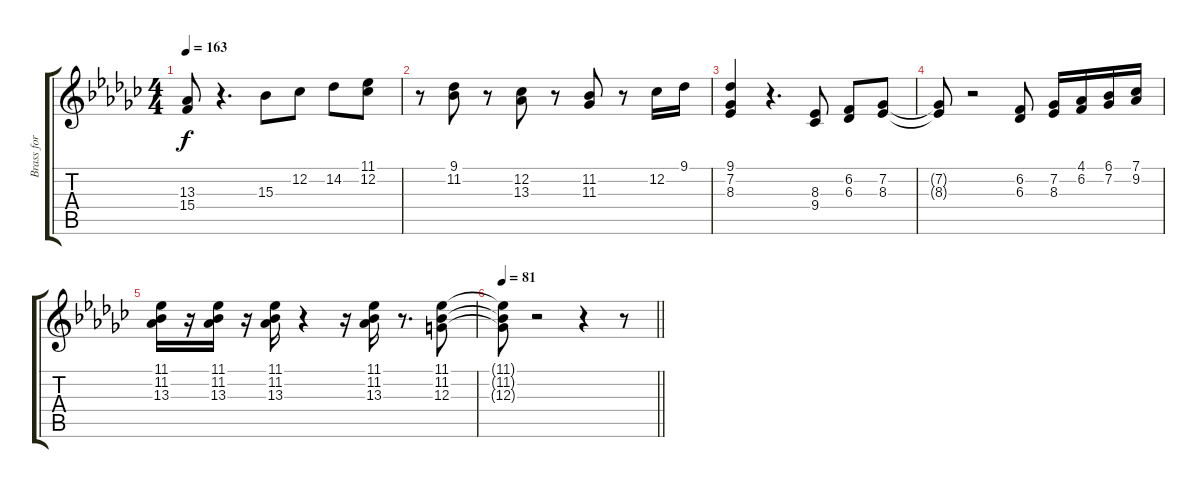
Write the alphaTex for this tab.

\track ("Brass for ver2 " "Brass for ") {mute instrument brasssection}
\staff {score tabs}
\tuning (E4 B3 G3 D3 A2 E2) {hide}
\ts (4 4)
\tempo 163
\clef g2
\ks gb
(13.3{t} 15.4{t}).8{dy f} r.4{d} 15.3.8 12.2.8 14.2.8 (11.1 12.2).8 |
r.8 (9.1 11.2).8 r.8 (12.2 13.3).8 r.8 (11.2 11.3).8 r.8 12.2.16 9.1.16 |
(9.1 7.2 8.3).4 r.4{d} (8.3 9.4).8 (6.2 6.3).8 (7.2 8.3).8 |
(7.2{t} 8.3{t}).8 r.2 (6.2 6.3).8 (7.2 8.3).16 (4.1 6.2).16 (6.1 7.2).16 (7.1 9.2).16 |
(11.1 11.2 13.3).16 r.16 (11.1 11.2 13.3).16 r.16 (11.1 11.2 13.3).16 r.4 r.16 (11.1 11.2 13.3).16 r.8{d} (11.1 11.2 12.3).8 |
\tempo 81
\barLineRight lightlight
(11.1{t} 11.2{t} 12.3{t}).8 r.2 r.4 r.8
